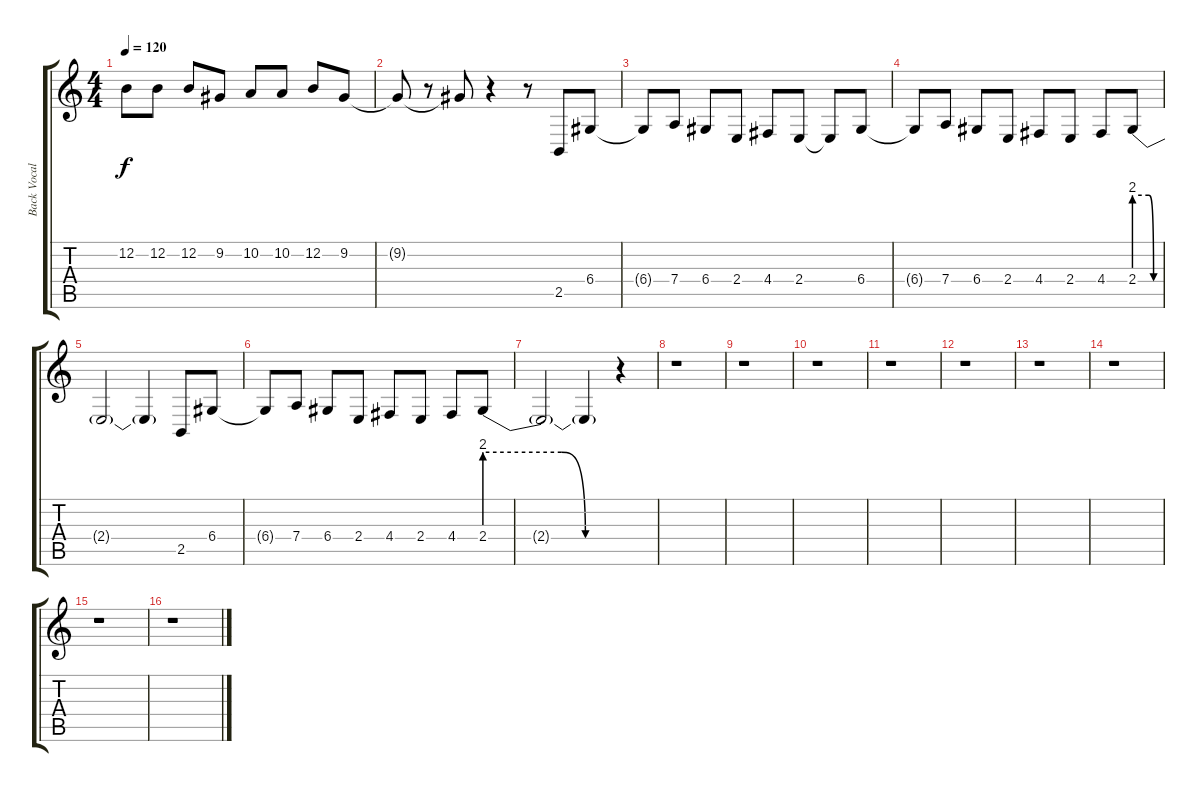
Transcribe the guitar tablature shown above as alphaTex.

\track ("Back Vocals" "Back Vocal") {instrument lead2sawtooth}
\staff {score tabs}
\tuning (E4 B3 G3 D3 A2 E2) {hide}
\ts (4 4)
\tempo 120
\clef g2
\ks c
12.2{t}.8{dy f} 12.2.8 12.2.8 9.2.8 10.2.8 10.2.8 12.2.8 9.2.8 |
9.2{t}.8 r.8 9.2{t}.8 r.4 r.8 2.5.8 6.4.8 |
6.4{t}.8 7.4.8 6.4.8 2.4.8 4.4.8 2.4.8 2.4{t}.8 6.4.8 |
6.4{t}.8 7.4.8 6.4.8 2.4.8 4.4.8 2.4.8 4.4.8 2.4{be (custom 0 8 35 8 46 0 60 0)}.8 |
2.4{t}.2 2.4{t}.4 2.5.8 6.4.8 |
6.4{t}.8 7.4.8 6.4.8 2.4.8 4.4.8 2.4.8 4.4.8 2.4{be (custom 0 8 35 8 46 0 60 0)}.8 |
2.4{t}.2 2.4{t}.4 r.4 |
r.1 |
r.1 |
r.1 |
r.1 |
r.1 |
r.1 |
r.1 |
r.1 |
r.1
